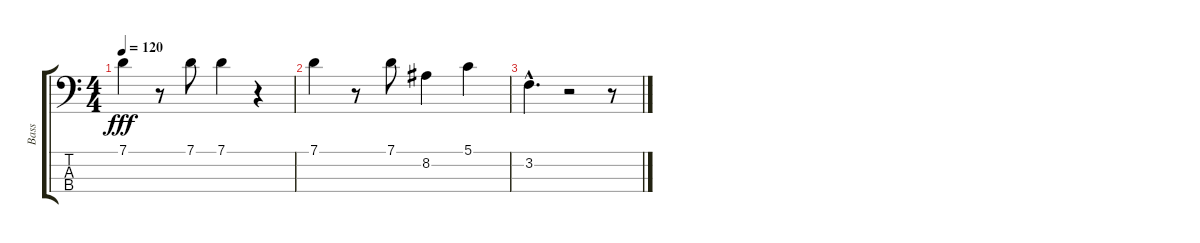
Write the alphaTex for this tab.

\track ("Bass" "Bass") {instrument fretlessbass}
\staff {score tabs}
\tuning (G2 D2 A1 E1) {hide}
\ts (4 4)
\tempo 120
\clef f4
\ks c
7.1.4{dy fff} r.8 7.1.8 7.1.4 r.4 |
7.1.4 r.8 7.1.8 8.2.4 5.1.4 |
3.2{hac}.4{d} r.2 r.8
